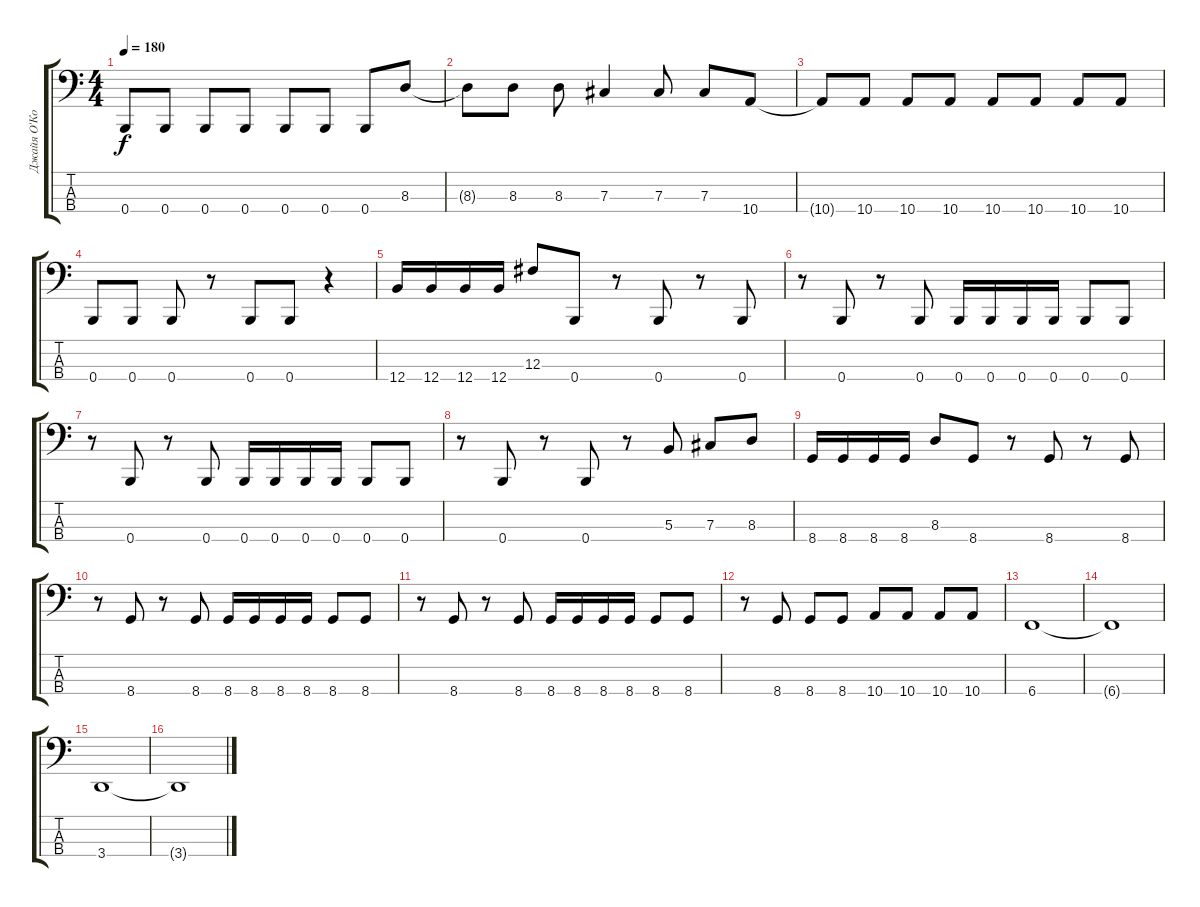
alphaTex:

\track ("Джайя О'Коннор" "Джайя О'Ко") {instrument electricbassfinger}
\staff {score tabs}
\tuning (E2 B1 Gb1 B0) {hide}
\ts (4 4)
\tempo 180
\clef f4
\ks c
0.4.8{dy f} 0.4.8 0.4.8 0.4.8 0.4.8 0.4.8 0.4.8 8.3.8 |
8.3{t}.8 8.3.8 8.3.8 7.3.4 7.3.8 7.3.8 10.4.8 |
10.4{t}.8 10.4.8 10.4.8 10.4.8 10.4.8 10.4.8 10.4.8 10.4.8 |
0.4.8 0.4.8 0.4.8 r.8 0.4.8 0.4.8 r.4 |
12.4.16 12.4.16 12.4.16 12.4.16 12.3.8 0.4.8 r.8 0.4.8 r.8 0.4.8 |
r.8 0.4.8 r.8 0.4.8 0.4.16 0.4.16 0.4.16 0.4.16 0.4.8 0.4.8 |
r.8 0.4.8 r.8 0.4.8 0.4.16 0.4.16 0.4.16 0.4.16 0.4.8 0.4.8 |
r.8 0.4.8 r.8 0.4.8 r.8 5.3.8 7.3.8 8.3.8 |
8.4.16 8.4.16 8.4.16 8.4.16 8.3.8 8.4.8 r.8 8.4.8 r.8 8.4.8 |
r.8 8.4.8 r.8 8.4.8 8.4.16 8.4.16 8.4.16 8.4.16 8.4.8 8.4.8 |
r.8 8.4.8 r.8 8.4.8 8.4.16 8.4.16 8.4.16 8.4.16 8.4.8 8.4.8 |
r.8 8.4.8 8.4.8 8.4.8 10.4.8 10.4.8 10.4.8 10.4.8 |
6.4.1 |
6.4{t}.1 |
3.4.1 |
3.4{t}.1
